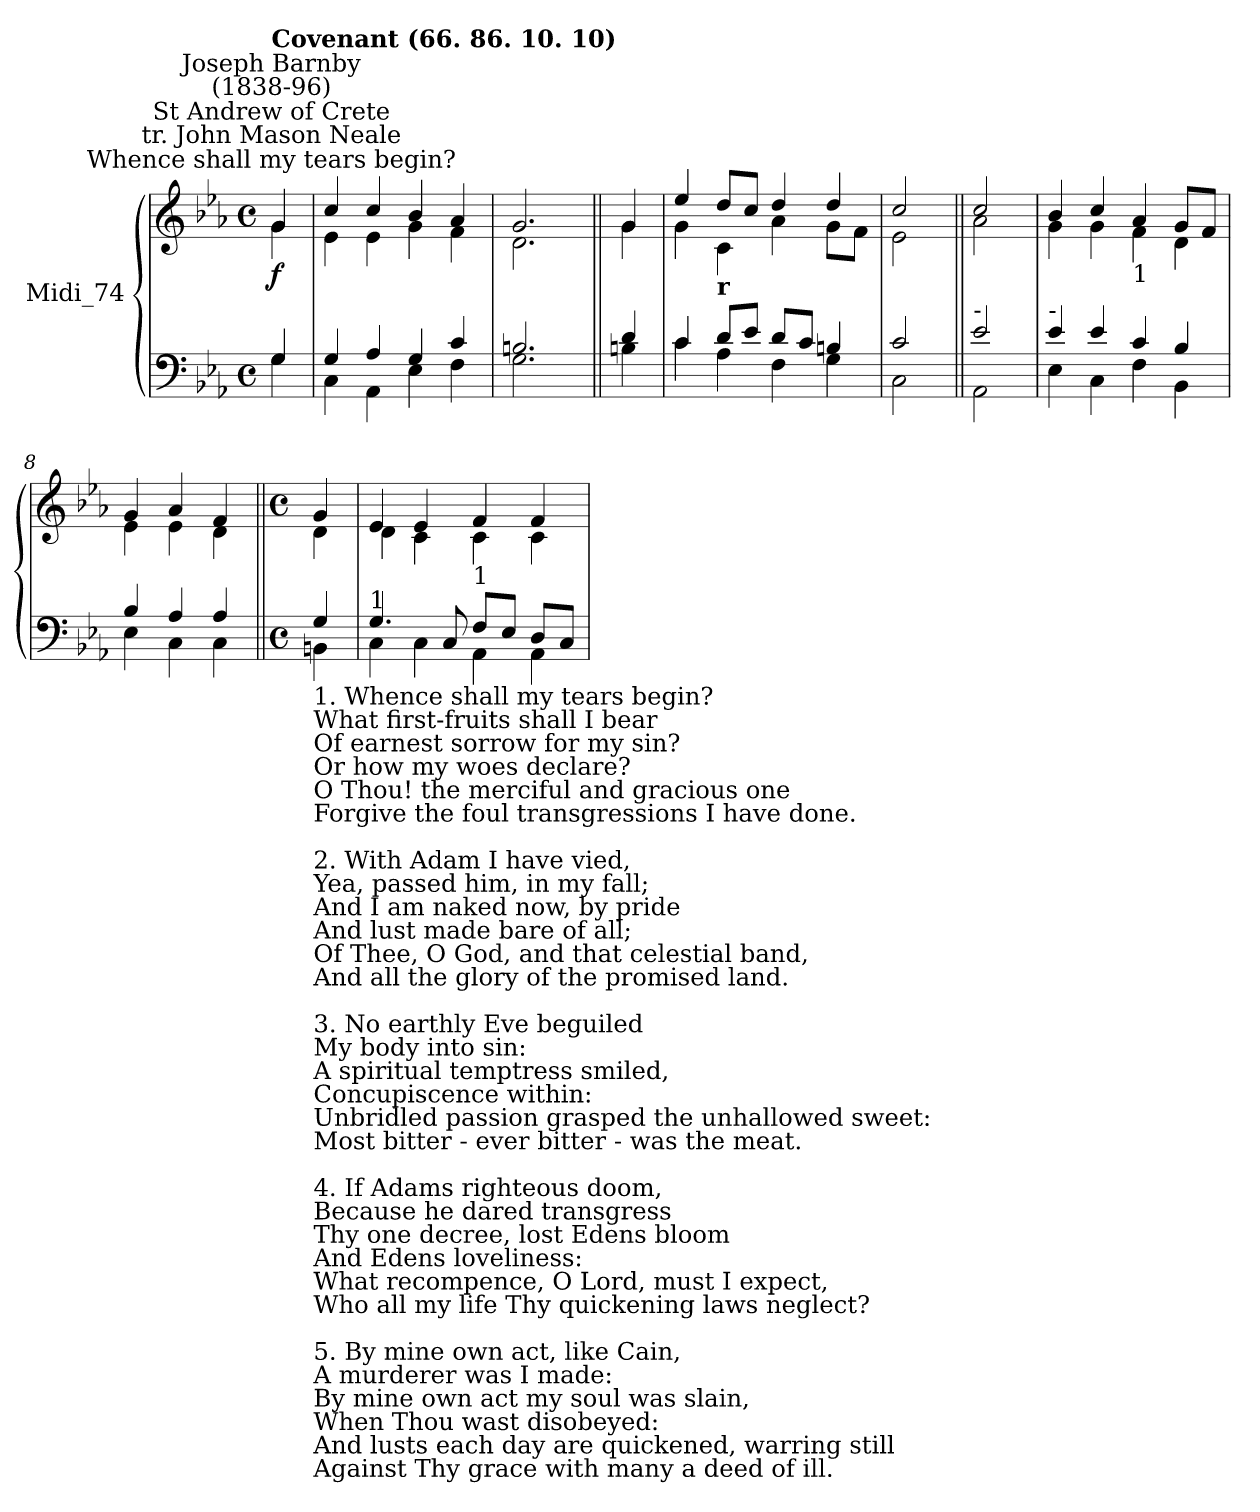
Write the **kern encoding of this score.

**kern	**kern	**dynam
*part2	*part1	*part1
*staff2	*staff1	*staff1
*I"Midi_74	*I"Midi_74	*
*clefF4	*clefG2	*
*k[b-e-a-]	*k[b-e-a-]	*
*E-:	*E-:	*
*M4/4	*M4/4	*
*met(c)	*met(c)	*
=	=	=
*^	*^	*
!	!	!LO:TX:a:cj:t=Whence shall my tears begin?	!	!
!	!	!LO:TX:a:cj:t=St Andrew of Crete\ntr. John Mason Neale	!	!
!	!	!LO:TX:a:cj:t=Joseph Barnby\n(1838-96)	!	!
!	!	!LO:TX:a:B:t=Covenant  (66. 86. 10. 10)	!	!
!	!	!	!	!LO:DY:b
4G/	4G\	4g/	4g\	f
=1	=1	=1	=1	=1
4G/	4C\	4cc/	4e-\	.
4A-/	4AA-\	4cc/	4e-\	.
4G/	4E-\	4b-/	4g\	.
4c/	4F\	4a-/	4f\	.
=2	=2	=2	=2	=2
2.Bn/	2.G\	2.g/	2.d\	.
=3||	=3||	=3||	=3||	=3||
4d/	4Bn\	4g/	4g\	.
=4	=4	=4	=4	=4
4c/	4c\	4ee-/	4g\	.
!	!	!LO:TX:b:B:t=r	!	!
8d/L	4A-\	8dd/L	4c\	.
8e-/J	.	8cc/J	.	.
8d/L	4F\	4dd/	4a-\	.
8c/J	.	.	.	.
4Bn/	4G\	4dd/	8g\L	.
.	.	.	8f\J	.
=5	=5	=5	=5	=5
2c/	2C\	2cc/	2e-\	.
=6||	=6||	=6||	=6||	=6||
!LO:TX:a:t=-	!	!	!	!
2e-/	2AA-\	2cc/	2a-\	.
=7	=7	=7	=7	=7
!LO:TX:a:t=-	!	!	!	!
4e-/	4E-\	4b-/	4g\	.
4e-/	4C\	4cc/	4g\	.
!	!	!LO:TX:b:t=1	!	!
4c/	4F\	4a-/	4f\	.
4B-/	4BB-\	8g/L	4d\	.
.	.	8f/J	.	.
=8	=8	=8	=8	=8
4B-/	4E-\	4g/	4e-\	.
4A-/	4C\	4a-/	4e-\	.
4A-/	4C\	4f/	4d\	.
!!LO:LB:g=z	!!
=9||	=9||	=9||	=9||	=9||
*M4/4	*	*M4/4	*	*
*met(c)	*	*met(c)	*	*
!LO:TX:b:t=1. Whence shall my tears begin?\nWhat first-fruits shall I bear\nOf earnest sorrow for my sin?\nOr how my woes declare?\nO Thou! the merciful and gracious one\nForgive the foul transgressions I have done.\n\n2. With Adam I have vied,\nYea, passed him, in my fall;\nAnd I am naked now, by pride\nAnd lust made bare of all;\nOf Thee, O God, and that celestial band,\nAnd all the glory of the promised land.\n\n3. No earthly Eve beguiled\nMy body into sin&colon;\nA spiritual temptress smiled,\nConcupiscence within&colon;\nUnbridled passion grasped the unhallowed sweet&colon;\nMost bitter - ever bitter - was the meat.\n\n4. If Adams righteous doom,\nBecause he dared transgress\nThy one decree, lost Edens bloom\nAnd Edens loveliness&colon;\nWhat recompence, O Lord, must I expect,\nWho all my life Thy quickening laws neglect?\n\n5. By mine own act, like Cain,\nA murderer was I made&colon;\nBy mine own act my soul was slain,\nWhen Thou wast disobeyed&colon;\nAnd lusts each day are quickened, warring still\nAgainst Thy grace with many a deed of ill.	!	!	!	!
4G/	4BBn\	4g/	4d\	.
=10	=10	=10	=10	=10
!LO:TX:a:t=1	!	!	!	!
4.G/	4C\	4e-/	4d\	.
.	4C\	4e-/	4c\	.
8C/	.	.	.	.
!	!	!LO:TX:b:t=1	!	!
8F/L	4AA-\	4f/	4c\	.
8E-/J	.	.	.	.
8D/L	4AA-\	4f/	4c\	.
8C/J	.	.	.	.
*v	*v	*	*	*
*	*v	*v	*
=	=	=
*-	*-	*-
